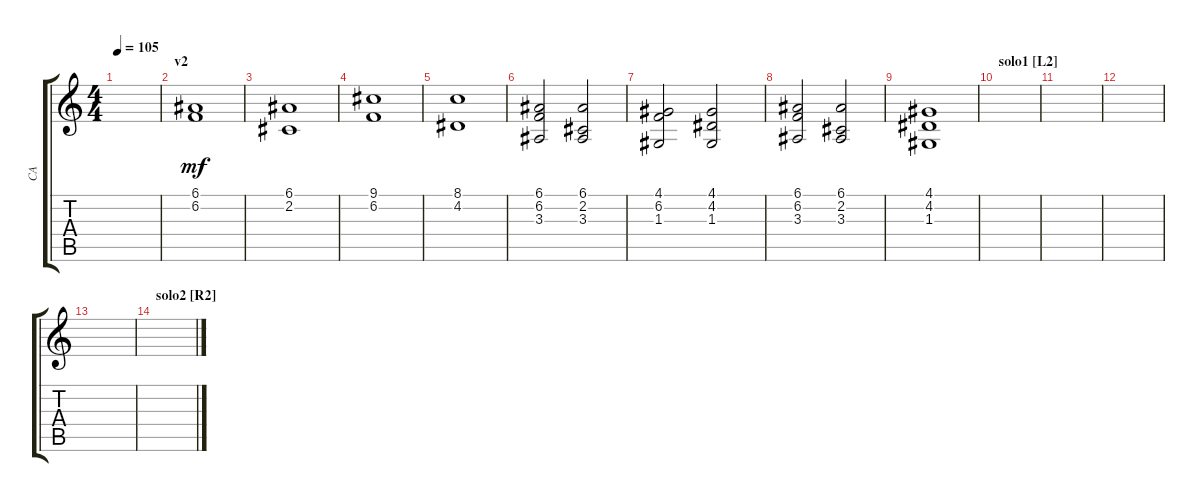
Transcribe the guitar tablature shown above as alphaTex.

\track ("CA" "CA") {instrument choiraahs}
\staff {score tabs}
\tuning (E4 B3 G3 D3 A2 E2) {hide}
\ts (4 4)
\tempo 105
\clef g2
\ks c
|
\section ("" "v2")
(6.1 6.2).1{dy mf} |
(6.1 2.2).1 |
(9.1 6.2).1 |
(8.1 4.2).1 |
(6.1 6.2 3.3).2 (6.1 2.2 3.3).2 |
(4.1 6.2 1.3).2 (4.1 4.2 1.3).2 |
(6.1 6.2 3.3).2 (6.1 2.2 3.3).2 |
(4.1 4.2 1.3).1 |
\section ("" "solo1 [L2]")
|
|
|
|
\section ("" "solo2 [R2]")
